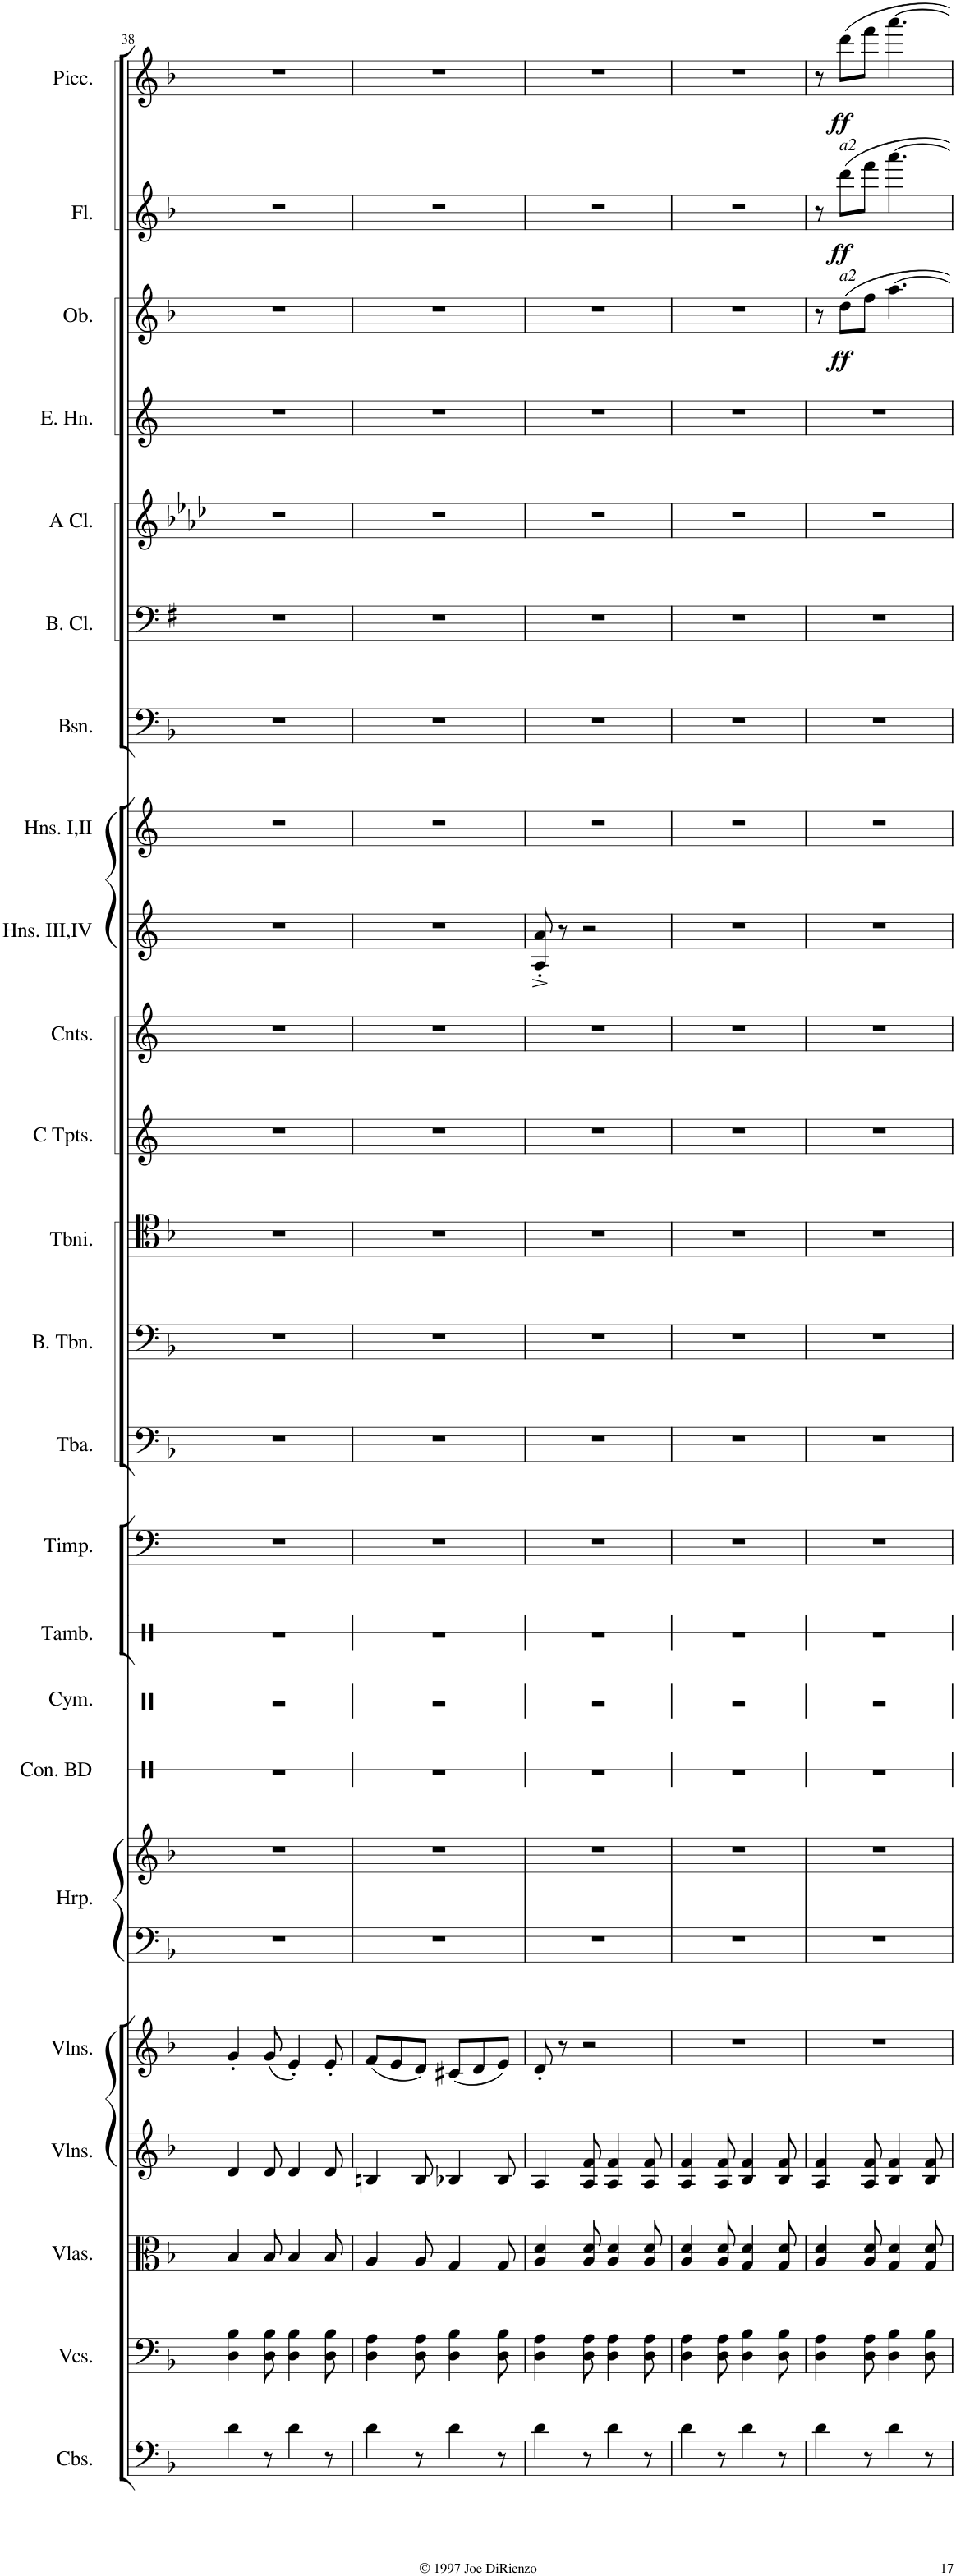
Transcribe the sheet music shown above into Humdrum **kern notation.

**kern	**kern	**kern	**kern	**kern	**kern	**kern	**kern	**kern	**kern	**kern	**kern	**kern	**kern	**kern	**kern	**kern	**kern	**kern	**kern	**kern	**kern	**kern	**dynam	**kern	**dynam	**kern	**dynam
*part24	*part23	*part22	*part21	*part20	*part19	*part19	*part18	*part17	*part16	*part15	*part14	*part13	*part12	*part11	*part10	*part9	*part8	*part7	*part6	*part5	*part4	*part3	*part3	*part2	*part2	*part1	*part1
*staff25	*staff24	*staff23	*staff22	*staff21	*staff20	*staff19	*staff18	*staff17	*staff16	*staff15	*staff14	*staff13	*staff12	*staff11	*staff10	*staff9	*staff8	*staff7	*staff6	*staff5	*staff4	*staff3	*staff3	*staff2	*staff2	*staff1	*staff1
*I"Contrabasses	*I"Violoncellos	*I"Violas	*I"Violins	*I"Violins	*I"Harp	*	*I"Concert Bass Drum	*I"Cymbal	*I"Tambourine	*I"Timpani	*I"Tuba	*I"Bass Trombone	*I"Trombones	*I"C Trumpets	*I"Cornets (C)	*I"Horns III,IV	*I"Horns I &amp; II	*I"Bassoons	*I"Bass Clarinet	*I"A Clarinets	*I"English Horn	*I"Oboes	*	*I"Flutes	*	*I"Piccolo	*
*I'Cbs.	*I'Vcs.	*I'Vlas.	*I'Vlns.	*I'Vlns.	*I'Hrp.	*	*I'Con. BD	*I'Cym.	*I'Tamb.	*I'Timp.	*I'Tba.	*I'B. Tbn.	*	*I'C Tpts.	*I'Cnts.	*I'Hns. III,IV	*I'Hns. I,II	*I'Bsn.	*I'B. Cl.	*I'A Cl.	*I'E. Hn.	*I'Ob.	*	*I'Fl.	*	*I'Picc.	*
!!LO:PB:g=z
*clefF4	*clefF4	*clefC3	*clefG2	*clefG2	*clefF4	*clefG2	*clefX	*clefX	*clefX	*clefF4	*clefF4	*clefF4	*clefC4	*clefG2	*clefG2	*clefG2	*clefG2	*clefF4	*clefF4	*clefG2	*clefG2	*clefG2	*	*clefG2	*	*clefG2	*
*Trd7c12	*	*	*	*Trd1c2	*Trd1c2	*Trd1c2	*	*	*	*	*	*Trd1c2	*	*	*	*Trd4c7	*Trd4c7	*	*Trd1c2	*Trd2c3	*Trd4c7	*	*	*	*	*Trd-7c-12	*
*k[b-]	*k[b-]	*k[b-]	*k[b-]	*k[b-]	*k[b-]	*k[b-]	*k[]	*k[]	*k[]	*k[]	*k[b-]	*k[b-]	*k[b-]	*k[]	*k[]	*k[]	*k[]	*k[b-]	*k[f#]	*k[b-e-a-d-]	*k[]	*k[b-]	*	*k[b-]	*	*k[b-]	*
*M6/8	*M6/8	*M6/8	*M6/8	*M6/8	*M6/8	*M6/8	*M6/8	*M6/8	*M6/8	*M6/8	*M6/8	*M6/8	*M6/8	*M6/8	*M6/8	*M6/8	*M6/8	*M6/8	*M6/8	*M6/8	*M6/8	*M6/8	*	*M6/8	*	*M6/8	*
=38	=38	=38	=38	=38	=38	=38	=38	=38	=38	=38	=38	=38	=38	=38	=38	=38	=38	=38	=38	=38	=38	=38	=38	=38	=38	=38	=38
4d'\	4D\' 4B-\'	4B-'/	4d'/	4g'/	2.r	2.r	2.r	2.r	2.r	2.r	2.r	2.r	2.r	2.r	2.r	2.r	2.r	2.r	2.r	2.r	2.r	2.r	.	2.r	.	2.r	.
8r	8D\' 8B-\'	8B-'/	8d'/	(8g/	.	.	.	.	.	.	.	.	.	.	.	.	.	.	.	.	.	.	.	.	.	.	.
4d'\	4D\' 4B-\'	4B-'/	4d'/	4e'/)	.	.	.	.	.	.	.	.	.	.	.	.	.	.	.	.	.	.	.	.	.	.	.
8r	8D\' 8B-\'	8B-'/	8d'/	8e'/	.	.	.	.	.	.	.	.	.	.	.	.	.	.	.	.	.	.	.	.	.	.	.
=39	=39	=39	=39	=39	=39	=39	=39	=39	=39	=39	=39	=39	=39	=39	=39	=39	=39	=39	=39	=39	=39	=39	=39	=39	=39	=39	=39
4d'\	4D\' 4A\'	4A'/	4Bn'/	(8f/L	2.r	2.r	2.r	2.r	2.r	2.r	2.r	2.r	2.r	2.r	2.r	2.r	2.r	2.r	2.r	2.r	2.r	2.r	.	2.r	.	2.r	.
.	.	.	.	8e/	.	.	.	.	.	.	.	.	.	.	.	.	.	.	.	.	.	.	.	.	.	.	.
8r	8D\' 8A\'	8A'/	8B'/	8d/J)	.	.	.	.	.	.	.	.	.	.	.	.	.	.	.	.	.	.	.	.	.	.	.
4d'\	4D\' 4B-\'	4G'/	4B-X'/	(8c#X/L	.	.	.	.	.	.	.	.	.	.	.	.	.	.	.	.	.	.	.	.	.	.	.
.	.	.	.	8d/	.	.	.	.	.	.	.	.	.	.	.	.	.	.	.	.	.	.	.	.	.	.	.
8r	8D\' 8B-\'	8G'/	8B-'/	8e/J)	.	.	.	.	.	.	.	.	.	.	.	.	.	.	.	.	.	.	.	.	.	.	.
=40	=40	=40	=40	=40	=40	=40	=40	=40	=40	=40	=40	=40	=40	=40	=40	=40	=40	=40	=40	=40	=40	=40	=40	=40	=40	=40	=40
4d'\	4D\' 4A\'	4A/' 4d/'	4A'/	8d'/	2.r	2.r	2.r	2.r	2.r	2.r	2.r	2.r	2.r	2.r	2.r	8A/'^ 8a/'^	2.r	2.r	2.r	2.r	2.r	2.r	.	2.r	.	2.r	.
.	.	.	.	8r	.	.	.	.	.	.	.	.	.	.	.	8r	.	.	.	.	.	.	.	.	.	.	.
8r	8D\' 8A\'	8A/' 8d/'	8A/' 8f/'	2r	.	.	.	.	.	.	.	.	.	.	.	2r	.	.	.	.	.	.	.	.	.	.	.
4d'\	4D\' 4A\'	4A/' 4d/'	4A/' 4f/'	.	.	.	.	.	.	.	.	.	.	.	.	.	.	.	.	.	.	.	.	.	.	.	.
8r	8D\' 8A\'	8A/' 8d/'	8A/' 8f/'	.	.	.	.	.	.	.	.	.	.	.	.	.	.	.	.	.	.	.	.	.	.	.	.
=41	=41	=41	=41	=41	=41	=41	=41	=41	=41	=41	=41	=41	=41	=41	=41	=41	=41	=41	=41	=41	=41	=41	=41	=41	=41	=41	=41
4d'\	4D\' 4A\'	4A/' 4d/'	4A/' 4f/'	2.r	2.r	2.r	2.r	2.r	2.r	2.r	2.r	2.r	2.r	2.r	2.r	2.r	2.r	2.r	2.r	2.r	2.r	2.r	.	2.r	.	2.r	.
8r	8D\' 8A\'	8A/' 8d/'	8A/' 8f/'	.	.	.	.	.	.	.	.	.	.	.	.	.	.	.	.	.	.	.	.	.	.	.	.
4d'\	4D\' 4B-\'	4G/' 4d/'	4B-/' 4f/'	.	.	.	.	.	.	.	.	.	.	.	.	.	.	.	.	.	.	.	.	.	.	.	.
8r	8D\' 8B-\'	8G/' 8d/'	8B-/' 8f/'	.	.	.	.	.	.	.	.	.	.	.	.	.	.	.	.	.	.	.	.	.	.	.	.
=42	=42	=42	=42	=42	=42	=42	=42	=42	=42	=42	=42	=42	=42	=42	=42	=42	=42	=42	=42	=42	=42	=42	=42	=42	=42	=42	=42
4d'\	4D\' 4A\'	4A/' 4d/'	4A/' 4f/'	2.r	2.r	2.r	2.r	2.r	2.r	2.r	2.r	2.r	2.r	2.r	2.r	2.r	2.r	2.r	2.r	2.r	2.r	8r	.	8r	.	8r	.
!	!	!	!	!	!	!	!	!	!	!	!	!	!	!	!	!	!	!	!	!	!	!	!	!LO:TX:a:i:t=a2	!	!	!
!	!	!	!	!	!	!	!	!	!	!	!	!	!	!	!	!	!	!	!	!	!	!LO:TX:a:i:t=a2	!	!	!	!	!
!	!	!	!	!	!	!	!	!	!	!	!	!	!	!	!	!	!	!	!	!	!	!	!LO:DY:b	!	!LO:DY:b	!	!LO:DY:b
.	.	.	.	.	.	.	.	.	.	.	.	.	.	.	.	.	.	.	.	.	.	8dd\L	ff	8ddd\L	ff	8ddd\L	ff
8r	8D\' 8A\'	8A/' 8d/'	8A/' 8f/'	.	.	.	.	.	.	.	.	.	.	.	.	.	.	.	.	.	.	8ff\J	.	8fff\J	.	8fff\J	.
4d'\	4D\' 4B-\'	4G/' 4d/'	4B-/' 4f/'	.	.	.	.	.	.	.	.	.	.	.	.	.	.	.	.	.	.	[4.aa\	.	[4.aaa\	.	[4.aaa\	.
8r	8D\' 8B-\'	8G/' 8d/'	8B-/' 8f/'	.	.	.	.	.	.	.	.	.	.	.	.	.	.	.	.	.	.	.	.	.	.	.	.
=	=	=	=	=	=	=	=	=	=	=	=	=	=	=	=	=	=	=	=	=	=	=	=	=	=	=	=
*-	*-	*-	*-	*-	*-	*-	*-	*-	*-	*-	*-	*-	*-	*-	*-	*-	*-	*-	*-	*-	*-	*-	*-	*-	*-	*-	*-
